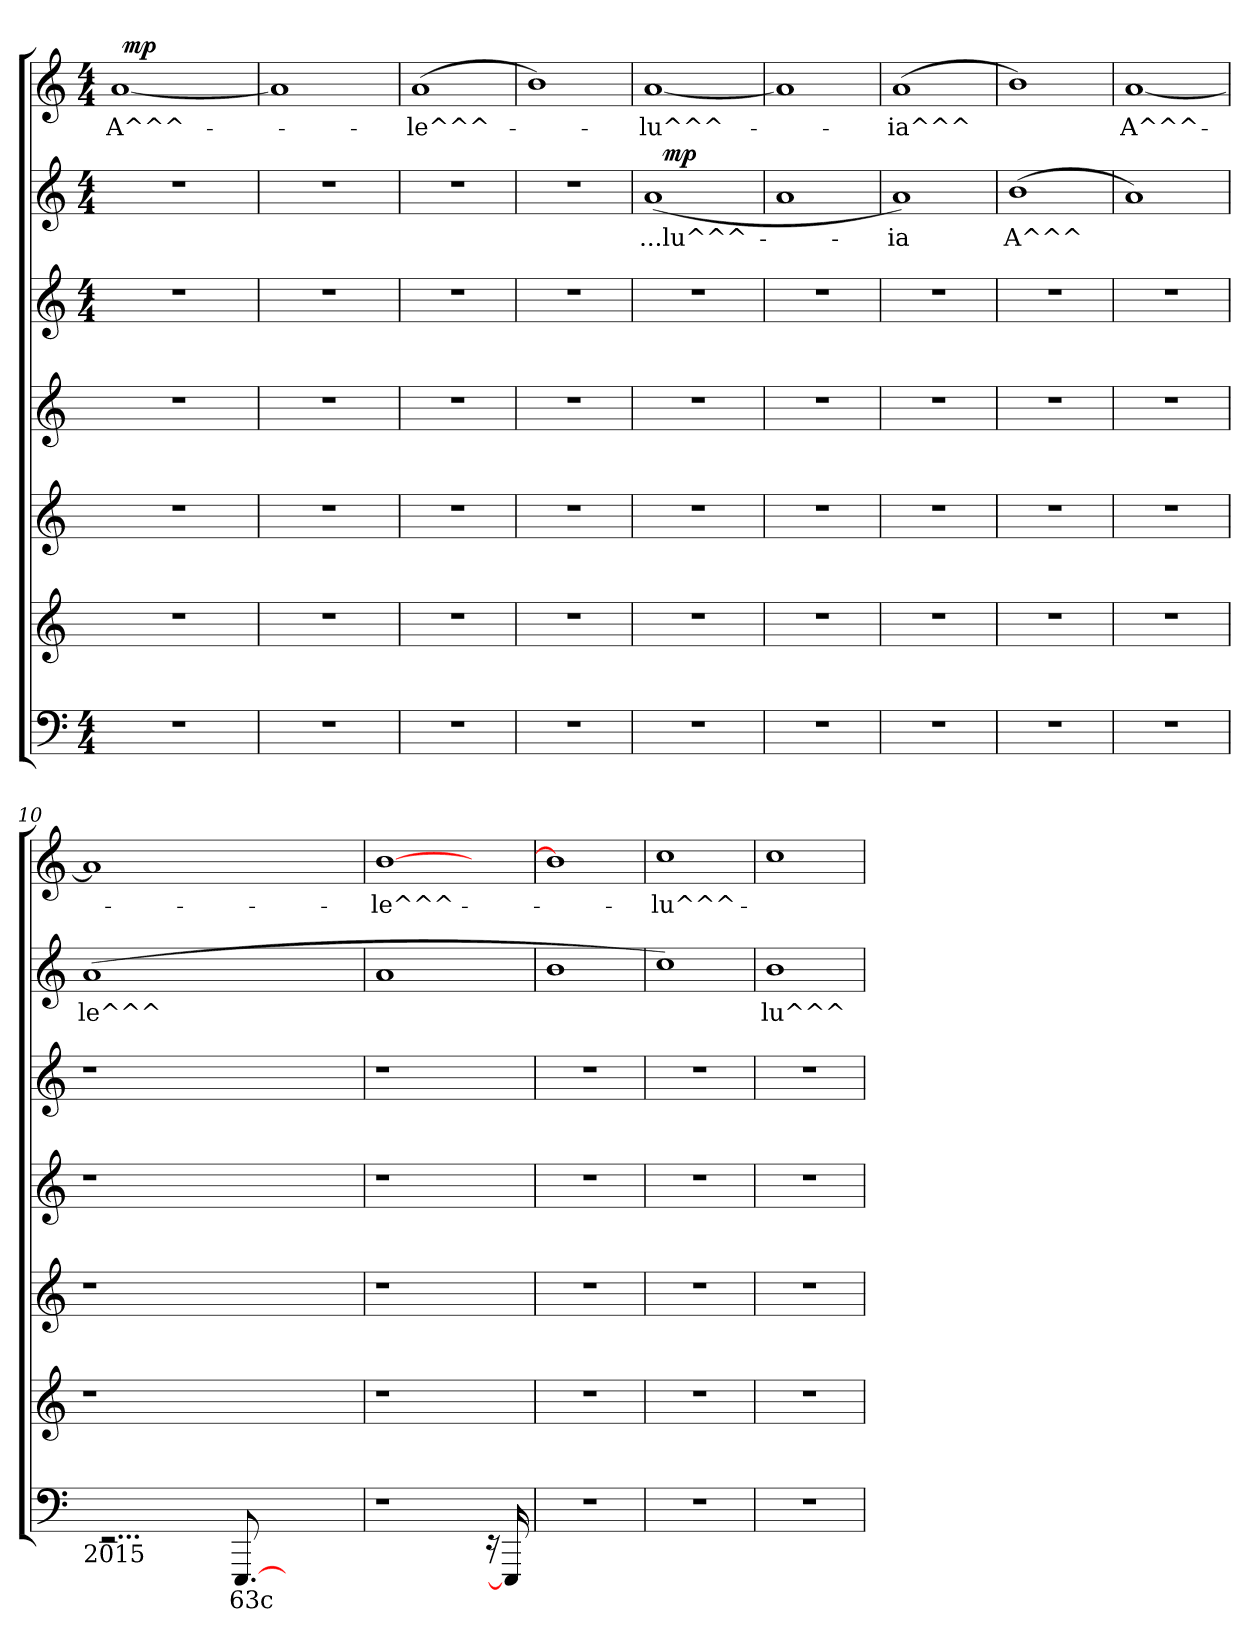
**kern	**text	**kern	**kern	**kern	**kern	**kern	**text	**dynam	**kern	**text	**dynam
*part7	*part7	*part6	*part5	*part4	*part3	*part2	*part2	*part2	*part1	*part1	*part1
*staff7	*staff7	*staff6	*staff5	*staff4	*staff3	*staff2	*staff2	*staff2	*staff1	*staff1	*staff1
*clefF4	*	*clefG2	*clefG2	*clefG2	*clefG2	*clefG2	*	*	*clefG2	*	*
*	*	*	*	*	*ITrd7c12	*	*	*	*	*	*
*k[]	*	*k[]	*k[]	*k[]	*k[]	*k[]	*	*	*k[]	*	*
*C:	*	*C:	*C:	*C:	*C:	*C:	*	*	*C:	*	*
*M4/4	*	*	*	*	*M4/4	*M4/4	*	*	*M4/4	*	*
=1	=1	=1	=1	=1	=1	=1	=1	=1	=1	=1	=1
!	!	!	!	!	!	!	!	!	!LO:TX:a:t=Andante	!	!
!	!	!	!	!	!	!	!	!	!	!LO:LY:b	!
*	*	*	*	*	*	*	*	*	*^	*	*
1r	.	1r	1r	1r	1r	1r	.	.	[>1a	32ryy	A^^^-	.
!	!	!	!	!	!	!	!	!	!	!	!	!LO:DY:a
.	.	.	.	.	.	.	.	.	.	2ryy	.	mp
.	.	.	.	.	.	.	.	.	.	4...ryy	.	.
*	*	*	*	*	*	*	*	*	*v	*v	*	*
=2	=2	=2	=2	=2	=2	=2	=2	=2	=2	=2	=2
1r	.	1r	1r	1r	1r	1r	.	.	1a]	.	.
=3	=3	=3	=3	=3	=3	=3	=3	=3	=3	=3	=3
!	!	!	!	!	!	!	!	!	!	!LO:LY:b	!
1r	.	1r	1r	1r	1r	1r	.	.	(>1a	-le^^^-	.
=4	=4	=4	=4	=4	=4	=4	=4	=4	=4	=4	=4
1r	.	1r	1r	1r	1r	1r	.	.	1b)	.	.
!!LO:LB:g=z
=5	=5	=5	=5	=5	=5	=5	=5	=5	=5	=5	=5
!	!	!	!	!	!	!	!LO:LY:b	!	!	!LO:LY:b	!
*	*	*	*	*	*	*^	*	*	*	*	*
1r	.	1r	1r	1r	1r	(>1a	16ryy	...lu^^^-	.	[>1a	-lu^^^-	.
!	!	!	!	!	!	!	!	!	!LO:DY:b	!	!	!
.	.	.	.	.	.	.	2...ryy	.	mp	.	.	.
*	*	*	*	*	*	*v	*v	*	*	*	*	*
=6	=6	=6	=6	=6	=6	=6	=6	=6	=6	=6	=6
1r	.	1r	1r	1r	1r	1a	.	.	1a]	.	.
=7	=7	=7	=7	=7	=7	=7	=7	=7	=7	=7	=7
!	!	!	!	!	!	!	!LO:LY:b	!	!	!LO:LY:b	!
1r	.	1r	1r	1r	1r	1a)	-ia	.	(>1a	-ia^^^	.
=8	=8	=8	=8	=8	=8	=8	=8	=8	=8	=8	=8
!	!	!	!	!	!	!	!LO:LY:b	!	!	!	!
1r	.	1r	1r	1r	1r	(>1b	A^^^	.	1b)	.	.
!!LO:LB:g=z
=9	=9	=9	=9	=9	=9	=9	=9	=9	=9	=9	=9
!	!	!	!	!	!	!	!	!	!	!LO:LY:b	!
1r	.	1r	1r	1r	1r	1a)	.	.	[>1a	A^^^-	.
=10	=10	=10	=10	=10	=10	=10	=10	=10	=10	=10	=10
*MM4030	*	*	*	*	*	*	*	*	*	*	*
*^	*	*	*	*	*	*	*	*	*	*	*
*	*^	*	*	*	*	*	*	*	*	*	*	*
!LO:TX:b:t=2015	!	!	!	!	!	!	!	!	!	!	!	!	!
!	!	!	!	!	!	!	!	!	!LO:LY:b	!	!	!	!
4ryy	16ryy	16ryy	.	1r	1r	1r	1r	(>1a	le^^^	.	1a]	.	.
.	2...rEE	2.ryy	.	.	.	.	.	.	.	.	.	.	.
8ryy	.	.	.	.	.	.	.	.	.	.	.	.	.
32ryy	.	.	.	.	.	.	.	.	.	.	.	.	.
2ryy	.	.	.	.	.	.	.	.	.	.	.	.	.
!	!	!	!LO:LY:b	!	!	!	!	!	!	!	!	!	!
.	.	[8.EEE/	63c	.	.	.	.	.	.	.	.	.	.
16ryy	.	.	.	.	.	.	.	.	.	.	.	.	.
32ryy	.	.	.	.	.	.	.	.	.	.	.	.	.
4ryy	4ryy	16ryy	.	4ryy	4ryy	4ryy	4ryy	4ryy	.	.	4ryy	.	.
.	.	8ryy	.	.	.	.	.	.	.	.	.	.	.
.	.	16.ryy	.	.	.	.	.	.	.	.	.	.	.
32ryy	32ryy	.	.	32ryy	32ryy	32ryy	32ryy	32ryy	.	.	32ryy	.	.
*	*v	*v	*	*	*	*	*	*	*	*	*	*	*
=11	=11	=11	=11	=11	=11	=11	=11	=11	=11	=11	=11	=11
!	!	!	!	!	!	!	!	!	!	!	!LO:LY:b	!
*v	*v	*	*	*	*	*	*	*	*	*	*	*
1r	.	1r	1r	1r	1r	1a	.	.	[>1b	-le^^^-	.
32ryy	.	8ryy	8ryy	8ryy	8ryy	8ryy	.	.	8ryy	.	.
16rEE	.	.	.	.	.	.	.	.	.	.	.
16EEE/]	.	.	.	.	.	.	.	.	.	.	.
.	.	32ryy	32ryy	32ryy	32ryy	32ryy	.	.	32ryy	.	.
=12	=12	=12	=12	=12	=12	=12	=12	=12	=12	=12	=12
1r	.	1r	1r	1r	1r	1b	.	.	1b]	.	.
!!LO:PB:g=z
=13	=13	=13	=13	=13	=13	=13	=13	=13	=13	=13	=13
!	!	!	!	!	!	!	!	!	!	!LO:LY:b	!
1r	.	1r	1r	1r	1r	1cc)	.	.	1cc	-lu^^^-	.
=14	=14	=14	=14	=14	=14	=14	=14	=14	=14	=14	=14
!	!	!	!	!	!	!	!LO:LY:b	!	!	!	!
1r	.	1r	1r	1r	1r	1b	lu^^^	.	1cc	.	.
=	=	=	=	=	=	=	=	=	=	=	=
*-	*-	*-	*-	*-	*-	*-	*-	*-	*-	*-	*-
